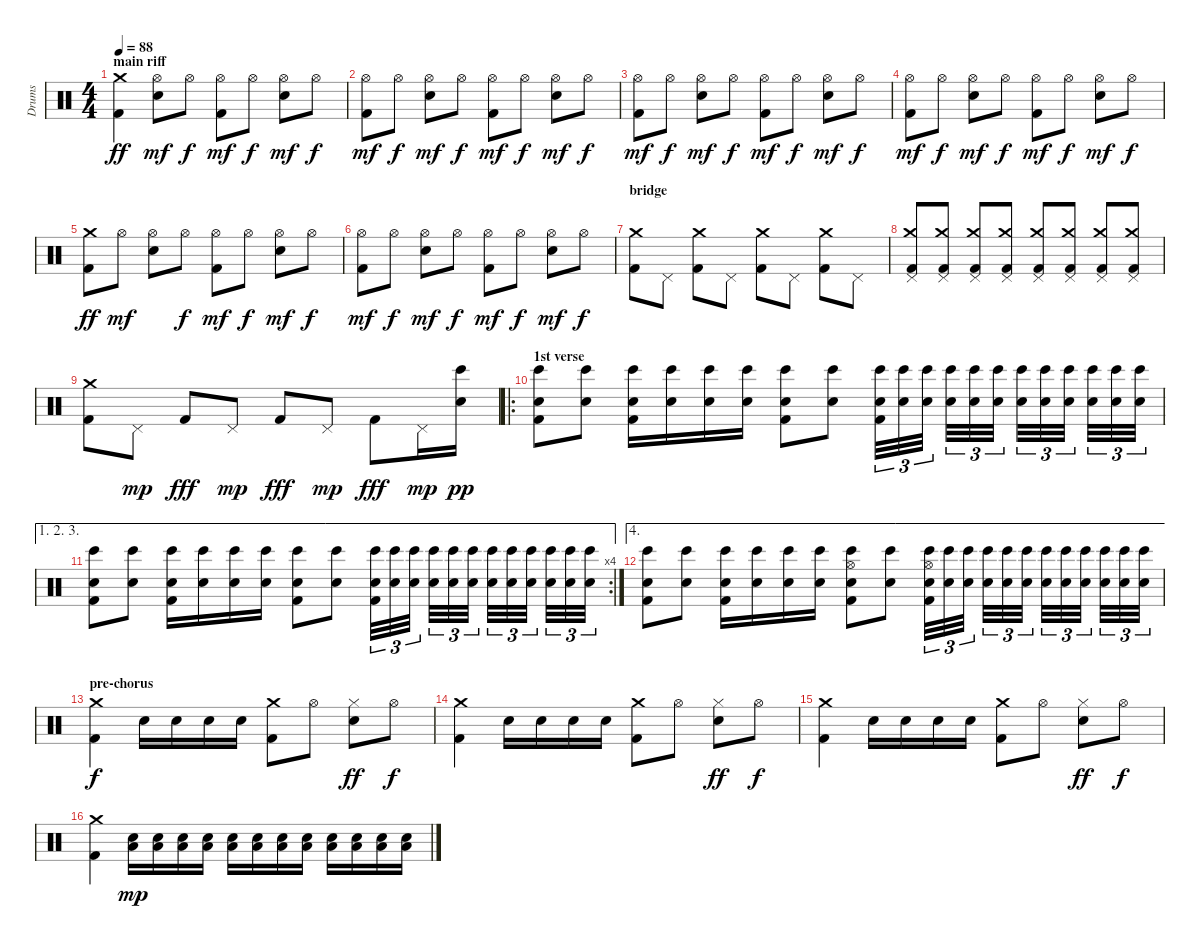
\track ("Drums" "Drums") {instrument percussion}
\staff {score}
\articulation defaults
\ts (4 4)
\section ("" "main riff")
\tempo 88
\clef neutral
\ks c
("Kick (hit) 2" "Crash medium (hit)").4{dy ff} ("Hi-Hat (open)" "Snare (hit) 2").8{dy mf} "Hi-Hat (open)".8{dy f} ("Kick (hit) 2" "Hi-Hat (open)").8{dy mf} "Hi-Hat (open)".8{dy f} ("Hi-Hat (open)" "Snare (hit) 2").8{dy mf} "Hi-Hat (open)".8{dy f} |
("Kick (hit) 2" "Hi-Hat (open)").8{dy mf} "Hi-Hat (open)".8{dy f} ("Hi-Hat (open)" "Snare (hit) 2").8{dy mf} "Hi-Hat (open)".8{dy f} ("Kick (hit) 2" "Hi-Hat (open)").8{dy mf} "Hi-Hat (open)".8{dy f} ("Hi-Hat (open)" "Snare (hit) 2").8{dy mf} "Hi-Hat (open)".8{dy f} |
("Kick (hit) 2" "Hi-Hat (open)").8{dy mf} "Hi-Hat (open)".8{dy f} ("Hi-Hat (open)" "Snare (hit) 2").8{dy mf} "Hi-Hat (open)".8{dy f} ("Kick (hit) 2" "Hi-Hat (open)").8{dy mf} "Hi-Hat (open)".8{dy f} ("Hi-Hat (open)" "Snare (hit) 2").8{dy mf} "Hi-Hat (open)".8{dy f} |
("Kick (hit) 2" "Hi-Hat (open)").8{dy mf} "Hi-Hat (open)".8{dy f} ("Hi-Hat (open)" "Snare (hit) 2").8{dy mf} "Hi-Hat (open)".8{dy f} ("Kick (hit) 2" "Hi-Hat (open)").8{dy mf} "Hi-Hat (open)".8{dy f} ("Hi-Hat (open)" "Snare (hit) 2").8{dy mf} "Hi-Hat (open)".8{dy f} |
("Kick (hit) 2" "Crash medium (hit)").8{dy ff} "Hi-Hat (open)".8{dy mf} ("Hi-Hat (open)" "Snare (hit) 2").8 "Hi-Hat (open)".8{dy f} ("Kick (hit) 2" "Hi-Hat (open)").8{dy mf} "Hi-Hat (open)".8{dy f} ("Hi-Hat (open)" "Snare (hit) 2").8{dy mf} "Hi-Hat (open)".8{dy f} |
("Kick (hit) 2" "Hi-Hat (open)").8{dy mf} "Hi-Hat (open)".8{dy f} ("Hi-Hat (open)" "Snare (hit) 2").8{dy mf} "Hi-Hat (open)".8{dy f} ("Kick (hit) 2" "Hi-Hat (open)").8{dy mf} "Hi-Hat (open)".8{dy f} ("Hi-Hat (open)" "Snare (hit) 2").8{dy mf} "Hi-Hat (open)".8{dy f} |
\section ("" "bridge")
("Kick (hit) 2" "Crash medium (hit)").8 "Pedal Hi-Hat (hit)".8 ("Kick (hit) 2" "Crash medium (hit)").8 "Pedal Hi-Hat (hit)".8 ("Kick (hit) 2" "Crash medium (hit)").8 "Pedal Hi-Hat (hit)".8 ("Kick (hit) 2" "Crash medium (hit)").8 "Pedal Hi-Hat (hit)".8 |
("Kick (hit) 2" "Crash medium (hit)" "Pedal Hi-Hat (hit)").8 ("Kick (hit) 2" "Crash medium (hit)" "Pedal Hi-Hat (hit)").8 ("Kick (hit) 2" "Crash medium (hit)" "Pedal Hi-Hat (hit)").8 ("Kick (hit) 2" "Crash medium (hit)" "Pedal Hi-Hat (hit)").8 ("Kick (hit) 2" "Crash medium (hit)" "Pedal Hi-Hat (hit)").8 ("Kick (hit) 2" "Crash medium (hit)" "Pedal Hi-Hat (hit)").8 ("Kick (hit) 2" "Crash medium (hit)" "Pedal Hi-Hat (hit)").8 ("Kick (hit) 2" "Crash medium (hit)" "Pedal Hi-Hat (hit)").8 |
("Kick (hit) 2" "Crash medium (hit)").8 "Pedal Hi-Hat (hit)".8{dy mp} "Kick (hit) 2".8{dy fff} "Pedal Hi-Hat (hit)".8{dy mp} "Kick (hit) 2".8{dy fff} "Pedal Hi-Hat (hit)".8{dy mp} "Kick (hit) 2".8{dy fff} "Pedal Hi-Hat (hit)".16{dy mp} ("Bongo High (hit)" "Snare (hit) 2").16{dy pp} |
\ro
\section ("" "1st verse")
("Kick (hit) 2" "Bongo High (hit)" "Snare (hit) 2").8 ("Bongo High (hit)" "Snare (hit) 2").8 ("Kick (hit) 2" "Bongo High (hit)" "Snare (hit) 2").16 ("Bongo High (hit)" "Snare (hit) 2").16 ("Bongo High (hit)" "Snare (hit) 2").16 ("Bongo High (hit)" "Snare (hit) 2").16 ("Kick (hit) 2" "Bongo High (hit)" "Snare (hit) 2").8 ("Bongo High (hit)" "Snare (hit) 2").8 ("Kick (hit) 2" "Bongo High (hit)" "Snare (hit) 2").32{tu (3 2)} ("Bongo High (hit)" "Snare (hit) 2").32{tu (3 2)} ("Bongo High (hit)" "Snare (hit) 2").32{tu (3 2)} ("Bongo High (hit)" "Snare (hit) 2").32{tu (3 2)} ("Bongo High (hit)" "Snare (hit) 2").32{tu (3 2)} ("Bongo High (hit)" "Snare (hit) 2").32{tu (3 2)} ("Bongo High (hit)" "Snare (hit) 2").32{tu (3 2)} ("Bongo High (hit)" "Snare (hit) 2").32{tu (3 2)} ("Bongo High (hit)" "Snare (hit) 2").32{tu (3 2)} ("Bongo High (hit)" "Snare (hit) 2").32{tu (3 2)} ("Bongo High (hit)" "Snare (hit) 2").32{tu (3 2)} ("Bongo High (hit)" "Snare (hit) 2").32{tu (3 2)} |
\ae (1 2 3)
\rc 4
("Kick (hit) 2" "Bongo High (hit)" "Snare (hit) 2").8 ("Bongo High (hit)" "Snare (hit) 2").8 ("Kick (hit) 2" "Bongo High (hit)" "Snare (hit) 2").16 ("Bongo High (hit)" "Snare (hit) 2").16 ("Bongo High (hit)" "Snare (hit) 2").16 ("Bongo High (hit)" "Snare (hit) 2").16 ("Kick (hit) 2" "Bongo High (hit)" "Snare (hit) 2").8 ("Bongo High (hit)" "Snare (hit) 2").8 ("Kick (hit) 2" "Bongo High (hit)" "Snare (hit) 2").32{tu (3 2)} ("Bongo High (hit)" "Snare (hit) 2").32{tu (3 2)} ("Bongo High (hit)" "Snare (hit) 2").32{tu (3 2)} ("Bongo High (hit)" "Snare (hit) 2").32{tu (3 2)} ("Bongo High (hit)" "Snare (hit) 2").32{tu (3 2)} ("Bongo High (hit)" "Snare (hit) 2").32{tu (3 2)} ("Bongo High (hit)" "Snare (hit) 2").32{tu (3 2)} ("Bongo High (hit)" "Snare (hit) 2").32{tu (3 2)} ("Bongo High (hit)" "Snare (hit) 2").32{tu (3 2)} ("Bongo High (hit)" "Snare (hit) 2").32{tu (3 2)} ("Bongo High (hit)" "Snare (hit) 2").32{tu (3 2)} ("Bongo High (hit)" "Snare (hit) 2").32{tu (3 2)} |
\ae 4
("Kick (hit) 2" "Bongo High (hit)" "Snare (hit) 2").8 ("Bongo High (hit)" "Snare (hit) 2").8 ("Kick (hit) 2" "Bongo High (hit)" "Snare (hit) 2").16 ("Bongo High (hit)" "Snare (hit) 2").16 ("Bongo High (hit)" "Snare (hit) 2").16 ("Bongo High (hit)" "Snare (hit) 2").16 ("Kick (hit) 2" "Hi-Hat (open)" "Bongo High (hit)" "Snare (hit) 2").8 ("Bongo High (hit)" "Snare (hit) 2").8 ("Kick (hit) 2" "Hi-Hat (open)" "Bongo High (hit)" "Snare (hit) 2").32{tu (3 2)} ("Bongo High (hit)" "Snare (hit) 2").32{tu (3 2)} ("Bongo High (hit)" "Snare (hit) 2").32{tu (3 2)} ("Bongo High (hit)" "Snare (hit) 2").32{tu (3 2)} ("Bongo High (hit)" "Snare (hit) 2").32{tu (3 2)} ("Bongo High (hit)" "Snare (hit) 2").32{tu (3 2)} ("Bongo High (hit)" "Snare (hit) 2").32{tu (3 2)} ("Bongo High (hit)" "Snare (hit) 2").32{tu (3 2)} ("Bongo High (hit)" "Snare (hit) 2").32{tu (3 2)} ("Bongo High (hit)" "Snare (hit) 2").32{tu (3 2)} ("Bongo High (hit)" "Snare (hit) 2").32{tu (3 2)} ("Bongo High (hit)" "Snare (hit) 2").32{tu (3 2)} |
\section ("" "pre-chorus")
("Kick (hit) 2" "Crash medium (hit)").4{dy f} "Snare (hit) 2".16 "Snare (hit) 2".16 "Snare (hit) 2".16 "Snare (hit) 2".16 ("Kick (hit) 2" "Crash medium (hit)").8 "Hi-Hat (open)".8 ("Hi-Hat (closed)" "Snare (hit) 2").8{dy ff} "Hi-Hat (open)".8{dy f} |
("Kick (hit) 2" "Crash medium (hit)").4 "Snare (hit) 2".16 "Snare (hit) 2".16 "Snare (hit) 2".16 "Snare (hit) 2".16 ("Kick (hit) 2" "Crash medium (hit)").8 "Hi-Hat (open)".8 ("Hi-Hat (closed)" "Snare (hit) 2").8{dy ff} "Hi-Hat (open)".8{dy f} |
("Kick (hit) 2" "Crash medium (hit)").4 "Snare (hit) 2".16 "Snare (hit) 2".16 "Snare (hit) 2".16 "Snare (hit) 2".16 ("Kick (hit) 2" "Crash medium (hit)").8 "Hi-Hat (open)".8 ("Hi-Hat (closed)" "Snare (hit) 2").8{dy ff} "Hi-Hat (open)".8{dy f} |
("Kick (hit) 2" "Crash medium (hit)").4 ("Snare (hit) 2" "Low Tom (hit)").16{dy mp} ("Snare (hit) 2" "Low Tom (hit)").16 ("Snare (hit) 2" "Low Tom (hit)").16 ("Snare (hit) 2" "Low Tom (hit)").16 ("Snare (hit) 2" "Low Tom (hit)").16 ("Snare (hit) 2" "Low Tom (hit)").16 ("Snare (hit) 2" "Low Tom (hit)").16 ("Snare (hit) 2" "Low Tom (hit)").16 ("Snare (hit) 2" "Low Tom (hit)").16 ("Snare (hit) 2" "Low Tom (hit)").16 ("Snare (hit) 2" "Low Tom (hit)").16 ("Snare (hit) 2" "Low Tom (hit)").16
